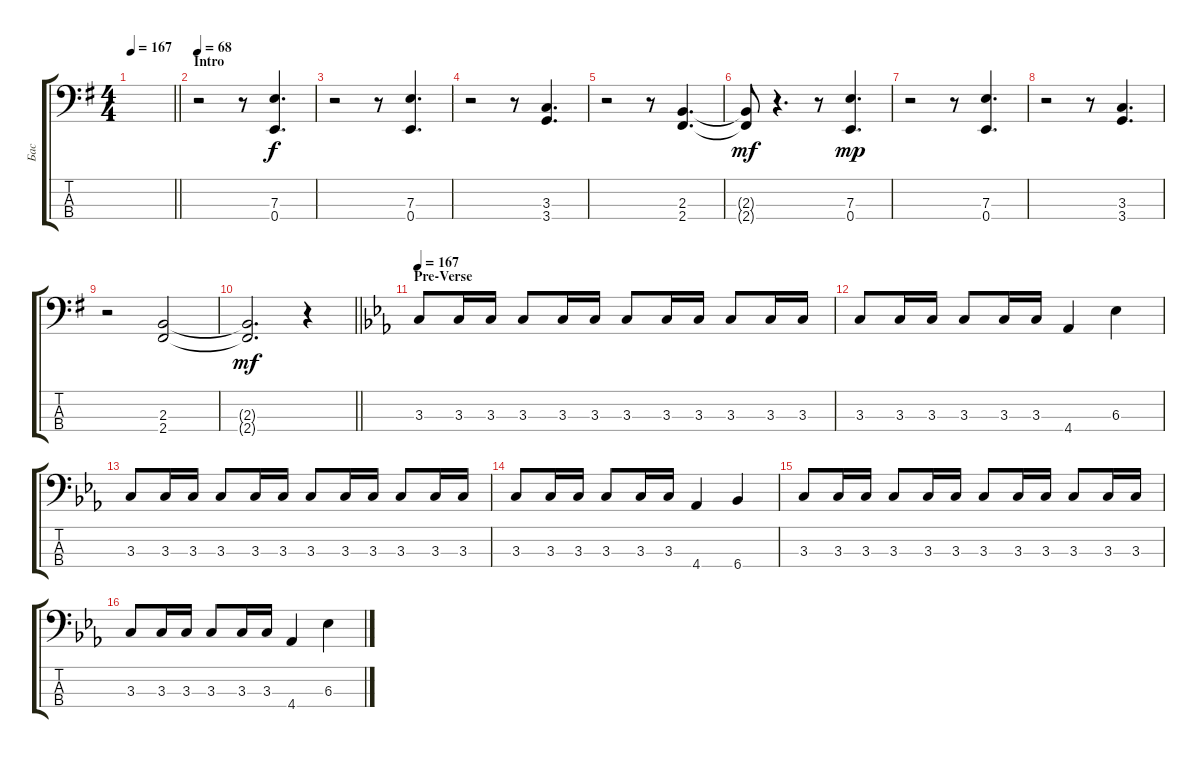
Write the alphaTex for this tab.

\track ("Бас" "Бас") {instrument electricbassfinger}
\staff {score tabs}
\tuning (G2 D2 A1 E1) {hide}
\ts (4 4)
\tempo 167
\clef f4
\barLineRight lightlight
\ks eminor
|
\section ("" "Intro")
\tempo 68
r.2 r.8 (7.3 0.4).4{d} |
r.2 r.8 (7.3 0.4).4{d} |
r.2 r.8 (3.3 3.4).4{d} |
r.2 r.8 (2.3 2.4).4{d} |
(2.3{t} 2.4{t}).8{dy mf} r.4{d} r.8 (7.3 0.4).4{d dy mp} |
r.2 r.8 (7.3 0.4).4{d} |
r.2 r.8 (3.3 3.4).4{d} |
r.2 (2.3 2.4).2 |
\barLineRight lightlight
(2.3{t} 2.4{t}).2{d dy mf} r.4 |
\section ("" "Pre-Verse")
\tempo 167
\ks cminor
3.3.8 3.3.16 3.3.16 3.3.8 3.3.16 3.3.16 3.3.8 3.3.16 3.3.16 3.3.8 3.3.16 3.3.16 |
3.3.8 3.3.16 3.3.16 3.3.8 3.3.16 3.3.16 4.4.4 6.3.4 |
3.3.8 3.3.16 3.3.16 3.3.8 3.3.16 3.3.16 3.3.8 3.3.16 3.3.16 3.3.8 3.3.16 3.3.16 |
3.3.8 3.3.16 3.3.16 3.3.8 3.3.16 3.3.16 4.4.4 6.4.4 |
3.3.8 3.3.16 3.3.16 3.3.8 3.3.16 3.3.16 3.3.8 3.3.16 3.3.16 3.3.8 3.3.16 3.3.16 |
3.3.8 3.3.16 3.3.16 3.3.8 3.3.16 3.3.16 4.4.4 6.3.4
